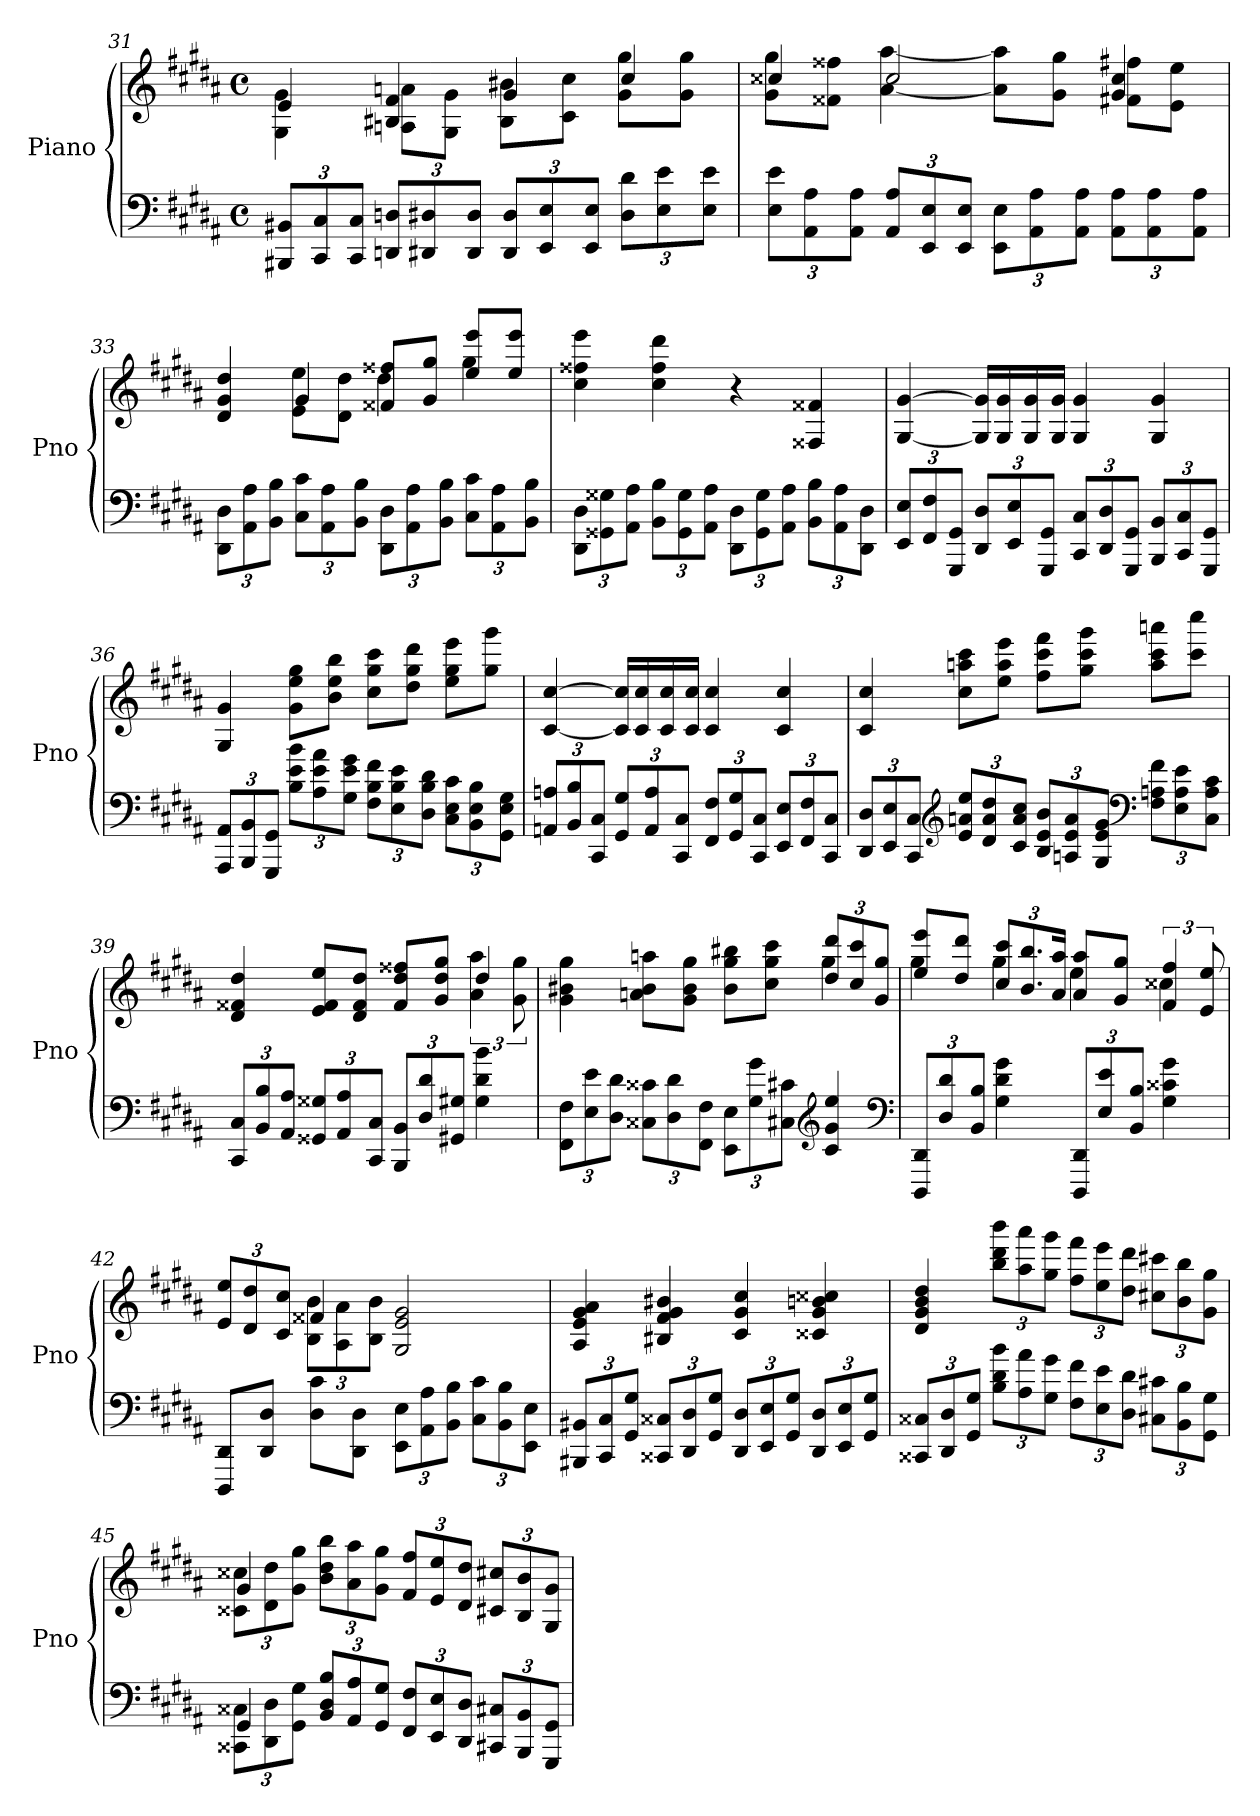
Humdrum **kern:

**kern	**kern
*part1	*part1
*staff2	*staff1
*I"Piano	*
*I'Pno	*
*clefF4	*clefG2
*k[f#c#g#d#a#]	*k[f#c#g#d#a#]
*g#:	*g#:
*M4/4	*M4/4
*met(c)	*met(c)
=31	=31
*	*^
12BBB#X 12BB#XL	4e	4G# 4g#
12CC# 12C#	.	.
12CC# 12C#J	.	.
12DDn 12DnL	4B#X 4f#	8An 8anL
12DD#X 12D#X	.	.
.	.	8G# 8g#J
12DD# 12D#J	.	.
12DD# 12D#L	4g#	8B# 8b#XL
12EE 12E	.	.
.	.	8c# 8cc#J
12EE 12EJ	.	.
12D# 12d#L	4cc#	8g# 8gg#L
12E 12e	.	.
.	.	8g# 8gg#J
12E 12eJ	.	.
=32	=32	=32
12E 12eL	4cc##X	8g# 8gg#L
12AA# 12A#	.	.
.	.	8f##X 8ff##XJ
12AA# 12A#J	.	.
12AA# 12A#L	2cc##	[4a# [4aa#
12EE 12E	.	.
12EE 12EJ	.	.
12EE\ 12E\L	.	8a#] 8aa#]L
12AA# 12A#	.	.
.	.	8g# 8gg#J
12AA# 12A#J	.	.
12AA# 12A#L	4g# 4cc##	8f#X 8ff#XL
12AA# 12A#	.	.
.	.	8e 8eeJ
12AA# 12A#J	.	.
=33	=33	=33
12DD#\ 12D#\L	4d# 4g# 4dd#	4ryy
12AA# 12A#	.	.
12BB 12BJ	.	.
12C# 12c#L	4g#	8e 8eeL
12AA# 12A#	.	.
.	.	8d# 8dd#J
12BB 12BJ	.	.
12DD#\ 12D#\L	8f##X 8ff##XL	4dd#
12AA# 12A#	.	.
.	8g# 8gg#J	.
12BB 12BJ	.	.
12C# 12c#L	8ee 8eeeL	4gg#
12AA# 12A#	.	.
.	8ee 8eeeJ	.
12BB 12BJ	.	.
*	*v	*v
=34	=34
12DD#\ 12D#\L	4cc# 4ff##X 4eee
12GG##X 12G##X	.
12AA# 12A#J	.
12BB 12BL	4cc# 4ff## 4ddd#
12GG## 12G##	.
12AA# 12A#J	.
12DD#\ 12D#\L	4r
12GG## 12G##	.
12AA# 12A#J	.
12BB\ 12B\L	4F##X 4f##X
12AA# 12A#	.
12DD# 12D#J	.
=35	=35
12EE 12EL	[4G# [4g#
12FF# 12F#	.
12GGG# 12GG#J	.
12DD# 12D#L	16G#] 16g#]LL
.	16G# 16g#
12EE 12E	.
.	16G# 16g#
12GGG# 12GG#J	.
.	16G# 16g#JJ
12CC# 12C#L	4G# 4g#
12DD# 12D#	.
12GGG# 12GG#J	.
12BBB 12BBL	4G# 4g#
12CC# 12C#	.
12GGG# 12GG#J	.
=36	=36
12AAA# 12AA#L	4G# 4g#
12BBB 12BB	.
12GGG# 12GG#J	.
12B 12e 12bL	8g# 8ee 8gg#L
12A# 12e 12a#	.
.	8b 8ee 8bbJ
12G# 12e 12g#J	.
12F# 12B 12f#L	8cc# 8gg# 8ccc#L
12E 12B 12e	.
.	8dd# 8gg# 8ddd#J
12D# 12B 12d#J	.
12C# 12E 12c#L	8ee 8gg# 8eeeL
12BB 12E 12B	.
.	8gg# 8ggg#J
12GG# 12E 12G#J	.
=37	=37
12AAn 12AnL	[4c# [4cc#
12BB 12B	.
12CC# 12C#J	.
12GG# 12G#L	16c#] 16cc#]LL
.	16c# 16cc#
12AA 12A	.
.	16c# 16cc#
12CC# 12C#J	.
.	16c# 16cc#JJ
12FF# 12F#L	4c# 4cc#
12GG# 12G#	.
12CC# 12C#J	.
12EE 12EL	4c# 4cc#
12FF# 12F#	.
12CC# 12C#J	.
=38	=38
12DD# 12D#L	4c# 4cc#
12EE 12E	.
12CC# 12C#J	.
*clefG2	*
12e 12an 12eeL	8cc# 8aan 8ccc#L
12d# 12a 12dd#	.
.	8ee 8aa 8eeeJ
12c# 12a 12cc#J	.
12B 12e 12bL	8ff# 8ccc# 8fff#L
12An 12e 12a	.
.	8gg# 8ccc# 8ggg#J
12G# 12e 12g#J	.
*clefF4	*
12F# 12An 12f#L	8aa 8ccc# 8aaanL
12E 12A 12e	.
.	8ccc# 8cccc#J
12C# 12A 12c#J	.
=39	=39
*	*^
12CC# 12C#L	4d# 4f##X 4dd#	2.ryy
12BB 12B	.	.
12AA# 12A#J	.	.
12GG##X 12G##XL	8e 8f## 8eeL	.
12AA# 12A#	.	.
.	8d# 8f## 8dd#J	.
12CC# 12C#J	.	.
12BBB 12BBL	8f##/ 8dd#/ 8ff##X/L	.
12D# 12d#	.	.
.	8g# 8dd# 8gg#J	.
12GG#X 12G#XJ	.	.
4G# 4d# 4b	4dd#	6a# 6aa#
.	.	12g# 12gg#
=40	=40	=40
12FF# 12F#L	4g# 4b#X 4gg#	2.ryy
12E 12e	.	.
12D# 12d#J	.	.
12C##X 12c##XL	8an 8b# 8aanL	.
12D# 12d#	.	.
.	8g# 8b# 8gg#J	.
12FF# 12F#J	.	.
12EE 12EL	8b# 8gg# 8bb#XL	.
12G# 12g#	.	.
.	8cc# 8gg# 8ccc#J	.
12C#X 12c#XJ	.	.
*clefG2	*	*
4c# 4g# 4ee	12dd# 12ddd#L	4gg#
.	12cc# 12ccc#	.
.	12g# 12gg#J	.
*clefF4	*	*
=41	=41	=41
12DDD# 12DD#L	8ee 8eeeL	4gg#
12D# 12d#	.	.
.	8dd# 8ddd#J	.
12BB 12BJ	.	.
4G# 4d# 4g#	12cc# 12ccc#L	4gg#
.	12.b 12.bb	.
.	24a# 24aa#Jk	.
12DDD# 12DD#L	8a# 8aa#L	4ee
12E 12e	.	.
.	8g# 8gg#J	.
12BB 12BJ	.	.
4G# 4c##X 4g#	6f# 6ff#	4cc##X
.	12e 12ee	.
=42	=42	=42
8DDD# 8DD#L	12e 12eeL	4ryy
.	12d# 12dd#	.
8DD# 8D#J	.	.
.	12c# 12cc#J	.
8D#\ 8c#\L	4f##X	12B 12bL
.	.	12A# 12a#
8DD# 8D#J	.	.
.	.	12B 12bJ
12EE\ 12E\L	2G# 2e 2g#	2ryy
12AA# 12A#	.	.
12BB 12BJ	.	.
12C# 12c#L	.	.
12BB 12B	.	.
12EE 12EJ	.	.
*	*v	*v
=43	=43
12BBB#X 12BB#XL	4A# 4e 4g# 4a#
12CC# 12C#	.
12GG# 12G#J	.
12CC##X 12C##XL	4B#X 4f# 4g# 4b#X
12DD# 12D#	.
12GG# 12G#J	.
12DD# 12D#L	4c# 4g# 4cc#
12EE 12E	.
12GG# 12G#J	.
12DD# 12D#L	4c##X 4g# 4bn 4cc##X
12EE 12E	.
12GG# 12G#J	.
=44	=44
12CC##X 12C##XL	4d# 4g# 4b 4dd#
12DD# 12D#	.
12GG# 12G#J	.
12B 12d# 12bL	12bb 12ddd# 12bbbL
12A# 12a#	12aa# 12aaa#
12G# 12g#J	12gg# 12ggg#J
12F# 12f#L	12ff# 12fff#L
12E 12e	12ee 12eee
12D# 12d#J	12dd# 12ddd#J
12C#X 12c#XL	12cc#X 12ccc#XL
12BB 12B	12b 12bb
12GG# 12G#J	12g# 12gg#J
=45	=45
*^	*^
4GG#	12CC##X 12C##XL	4g#	12c##X 12cc##XL
.	12DD# 12D#	.	12d# 12dd#
.	12GG# 12G#J	.	12g# 12gg#J
12BB/ 12D#/ 12B/L	2.ryy	12b 12dd# 12bbL	2.ryy
12AA# 12A#	.	12a# 12aa#	.
12GG# 12G#J	.	12g# 12gg#J	.
12FF# 12F#L	.	12f# 12ff#L	.
12EE 12E	.	12e 12ee	.
12DD# 12D#J	.	12d# 12dd#J	.
12CC#X 12C#XL	.	12c#X 12cc#XL	.
12BBB 12BB	.	12B 12b	.
12GGG# 12GG#J	.	12G# 12g#J	.
*v	*v	*	*
*	*v	*v
=	=
*-	*-
